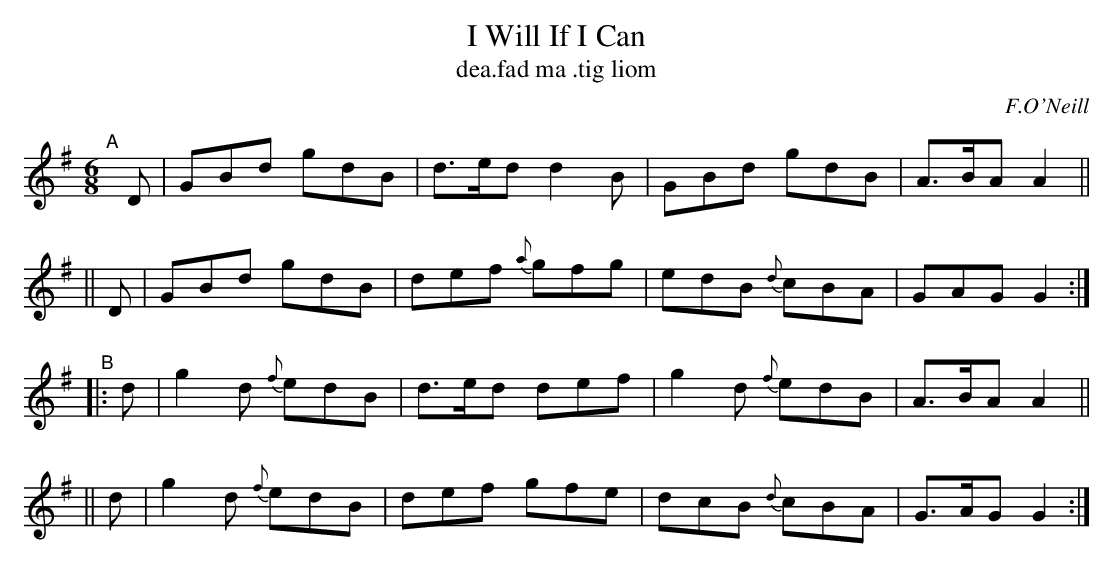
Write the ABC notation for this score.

X:1
T: I Will If I Can
T: dea\.fad ma \.tig liom
O: F.O'Neill
M: 6/8
K: G
"^A"\
[|]D | GBd gdB | d>ed d2 B | GBd gdB | A>BA A2 ||
|| D | GBd gdB | def {a}gfg | edB {d}cBA | GAG G2 :|
"^B"\
|: d | g2d {f}edB | d>ed def | g2d {f}edB | A>BA A2 ||
|| d | g2d {f}edB | def gfe | dcB {d}cBA | G>AG G2 :|
